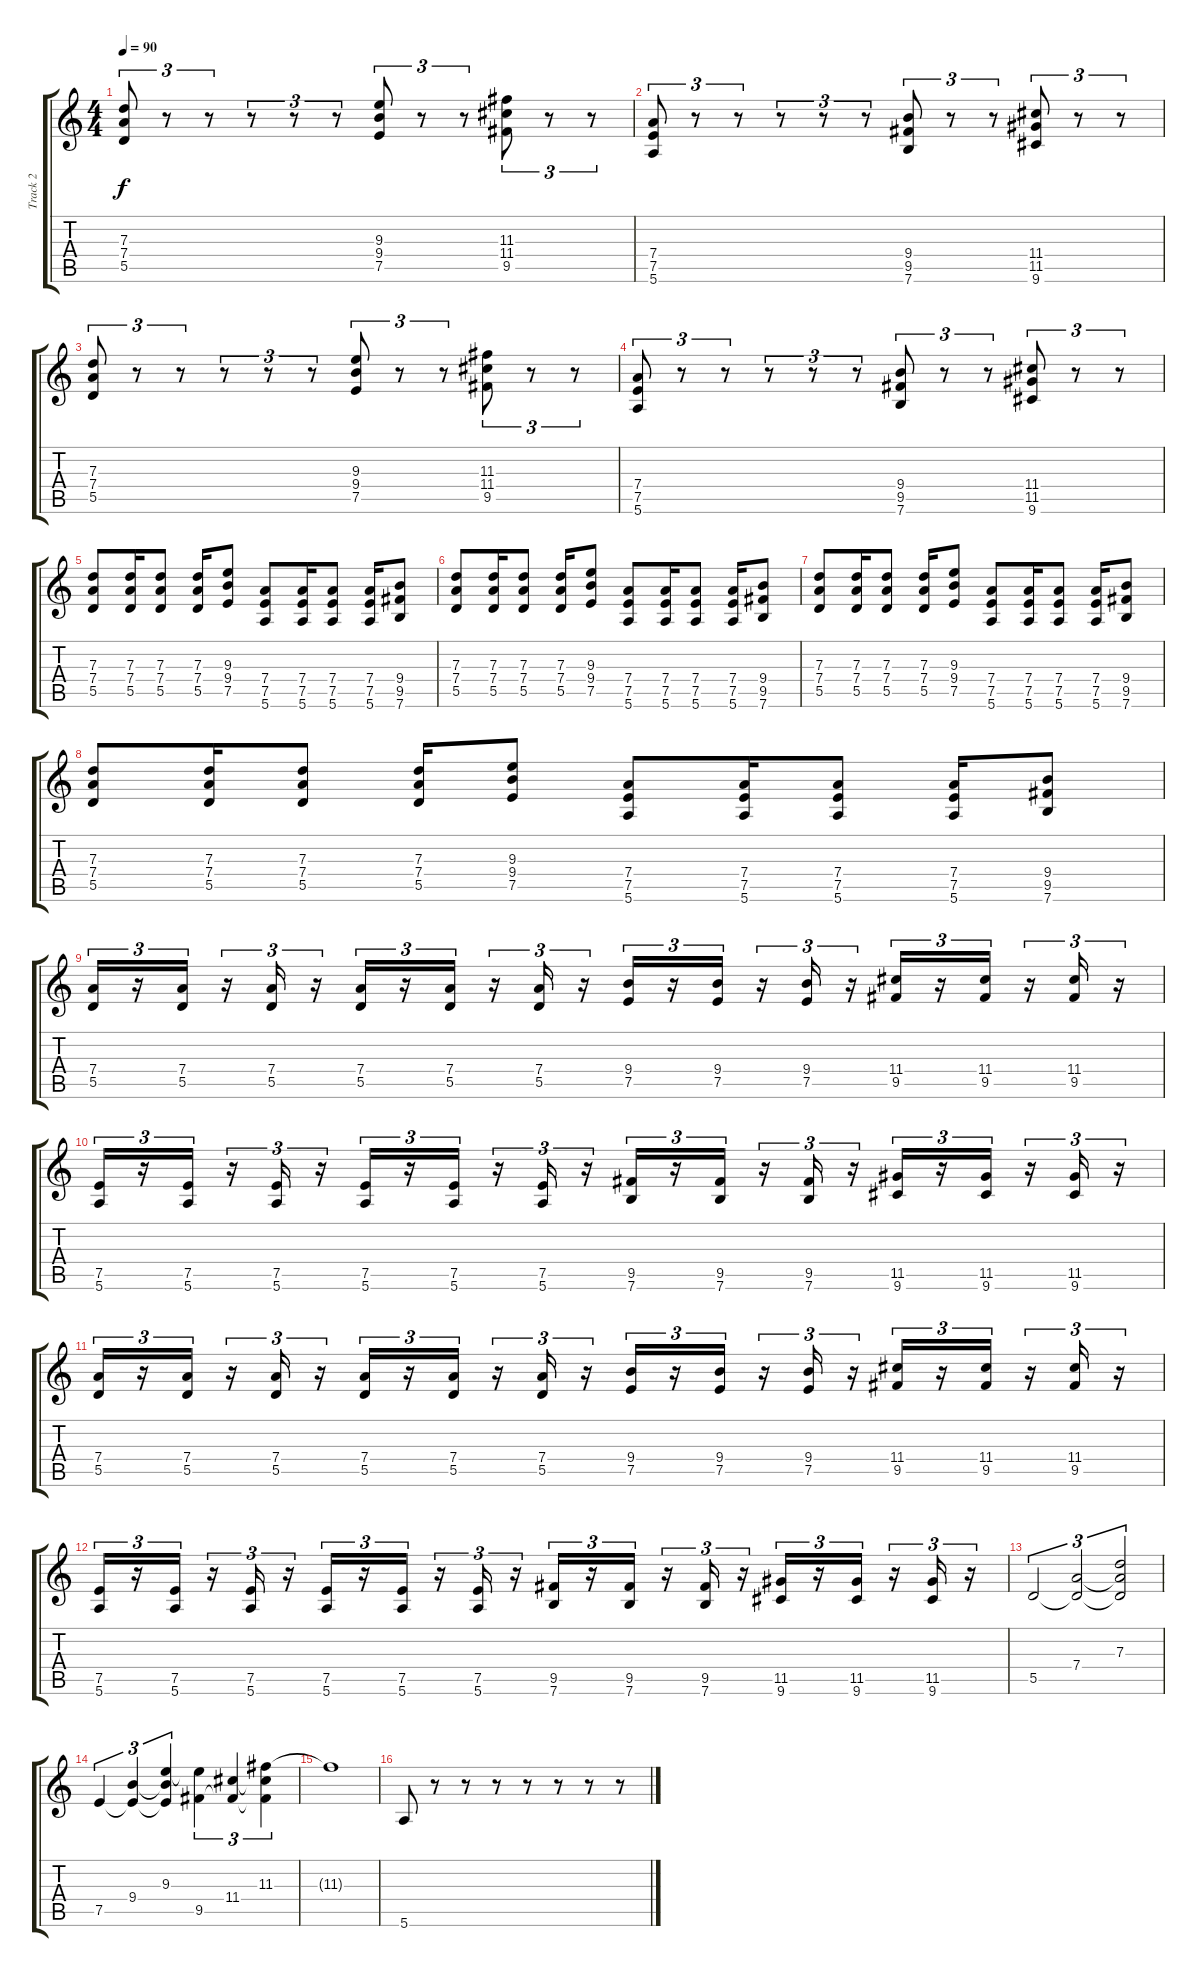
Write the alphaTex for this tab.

\track ("Track 2" "Track 2") {instrument overdrivenguitar}
\staff {score tabs}
\tuning (E4 B3 G3 D3 A2 E2) {hide}
\ts (4 4)
\tempo 90
\clef g2
\ks c
(7.3 7.4 5.5).8{tu (3 2) dy f} r.8{tu (3 2)} r.8{tu (3 2)} r.8{tu (3 2)} r.8{tu (3 2)} r.8{tu (3 2)} (9.3 9.4 7.5).8{tu (3 2)} r.8{tu (3 2)} r.8{tu (3 2)} (11.3 11.4 9.5).8{tu (3 2)} r.8{tu (3 2)} r.8{tu (3 2)} |
(7.4 7.5 5.6).8{tu (3 2)} r.8{tu (3 2)} r.8{tu (3 2)} r.8{tu (3 2)} r.8{tu (3 2)} r.8{tu (3 2)} (9.4 9.5 7.6).8{tu (3 2)} r.8{tu (3 2)} r.8{tu (3 2)} (11.4 11.5 9.6).8{tu (3 2)} r.8{tu (3 2)} r.8{tu (3 2)} |
(7.3 7.4 5.5).8{tu (3 2)} r.8{tu (3 2)} r.8{tu (3 2)} r.8{tu (3 2)} r.8{tu (3 2)} r.8{tu (3 2)} (9.3 9.4 7.5).8{tu (3 2)} r.8{tu (3 2)} r.8{tu (3 2)} (11.3 11.4 9.5).8{tu (3 2)} r.8{tu (3 2)} r.8{tu (3 2)} |
(7.4 7.5 5.6).8{tu (3 2)} r.8{tu (3 2)} r.8{tu (3 2)} r.8{tu (3 2)} r.8{tu (3 2)} r.8{tu (3 2)} (9.4 9.5 7.6).8{tu (3 2)} r.8{tu (3 2)} r.8{tu (3 2)} (11.4 11.5 9.6).8{tu (3 2)} r.8{tu (3 2)} r.8{tu (3 2)} |
(7.3 7.4 5.5).8 (7.3 7.4 5.5).16 (7.3 7.4 5.5).8 (7.3 7.4 5.5).16 (9.3 9.4 7.5).8 (7.4 7.5 5.6).8 (7.4 7.5 5.6).16 (7.4 7.5 5.6).8 (7.4 7.5 5.6).16 (9.4 9.5 7.6).8 |
(7.3 7.4 5.5).8 (7.3 7.4 5.5).16 (7.3 7.4 5.5).8 (7.3 7.4 5.5).16 (9.3 9.4 7.5).8 (7.4 7.5 5.6).8 (7.4 7.5 5.6).16 (7.4 7.5 5.6).8 (7.4 7.5 5.6).16 (9.4 9.5 7.6).8 |
(7.3 7.4 5.5).8 (7.3 7.4 5.5).16 (7.3 7.4 5.5).8 (7.3 7.4 5.5).16 (9.3 9.4 7.5).8 (7.4 7.5 5.6).8 (7.4 7.5 5.6).16 (7.4 7.5 5.6).8 (7.4 7.5 5.6).16 (9.4 9.5 7.6).8 |
(7.3 7.4 5.5).8 (7.3 7.4 5.5).16 (7.3 7.4 5.5).8 (7.3 7.4 5.5).16 (9.3 9.4 7.5).8 (7.4 7.5 5.6).8 (7.4 7.5 5.6).16 (7.4 7.5 5.6).8 (7.4 7.5 5.6).16 (9.4 9.5 7.6).8 |
(7.4 5.5).16{tu (3 2)} r.16{tu (3 2)} (7.4 5.5).16{tu (3 2)} r.16{tu (3 2)} (7.4 5.5).16{tu (3 2)} r.16{tu (3 2)} (7.4 5.5).16{tu (3 2)} r.16{tu (3 2)} (7.4 5.5).16{tu (3 2)} r.16{tu (3 2)} (7.4 5.5).16{tu (3 2)} r.16{tu (3 2)} (9.4 7.5).16{tu (3 2)} r.16{tu (3 2)} (9.4 7.5).16{tu (3 2)} r.16{tu (3 2)} (9.4 7.5).16{tu (3 2)} r.16{tu (3 2)} (11.4 9.5).16{tu (3 2)} r.16{tu (3 2)} (11.4 9.5).16{tu (3 2)} r.16{tu (3 2)} (11.4 9.5).16{tu (3 2)} r.16{tu (3 2)} |
(7.5 5.6).16{tu (3 2)} r.16{tu (3 2)} (7.5 5.6).16{tu (3 2)} r.16{tu (3 2)} (7.5 5.6).16{tu (3 2)} r.16{tu (3 2)} (7.5 5.6).16{tu (3 2)} r.16{tu (3 2)} (7.5 5.6).16{tu (3 2)} r.16{tu (3 2)} (7.5 5.6).16{tu (3 2)} r.16{tu (3 2)} (9.5 7.6).16{tu (3 2)} r.16{tu (3 2)} (9.5 7.6).16{tu (3 2)} r.16{tu (3 2)} (9.5 7.6).16{tu (3 2)} r.16{tu (3 2)} (11.5 9.6).16{tu (3 2)} r.16{tu (3 2)} (11.5 9.6).16{tu (3 2)} r.16{tu (3 2)} (11.5 9.6).16{tu (3 2)} r.16{tu (3 2)} |
(7.4 5.5).16{tu (3 2)} r.16{tu (3 2)} (7.4 5.5).16{tu (3 2)} r.16{tu (3 2)} (7.4 5.5).16{tu (3 2)} r.16{tu (3 2)} (7.4 5.5).16{tu (3 2)} r.16{tu (3 2)} (7.4 5.5).16{tu (3 2)} r.16{tu (3 2)} (7.4 5.5).16{tu (3 2)} r.16{tu (3 2)} (9.4 7.5).16{tu (3 2)} r.16{tu (3 2)} (9.4 7.5).16{tu (3 2)} r.16{tu (3 2)} (9.4 7.5).16{tu (3 2)} r.16{tu (3 2)} (11.4 9.5).16{tu (3 2)} r.16{tu (3 2)} (11.4 9.5).16{tu (3 2)} r.16{tu (3 2)} (11.4 9.5).16{tu (3 2)} r.16{tu (3 2)} |
(7.5 5.6).16{tu (3 2)} r.16{tu (3 2)} (7.5 5.6).16{tu (3 2)} r.16{tu (3 2)} (7.5 5.6).16{tu (3 2)} r.16{tu (3 2)} (7.5 5.6).16{tu (3 2)} r.16{tu (3 2)} (7.5 5.6).16{tu (3 2)} r.16{tu (3 2)} (7.5 5.6).16{tu (3 2)} r.16{tu (3 2)} (9.5 7.6).16{tu (3 2)} r.16{tu (3 2)} (9.5 7.6).16{tu (3 2)} r.16{tu (3 2)} (9.5 7.6).16{tu (3 2)} r.16{tu (3 2)} (11.5 9.6).16{tu (3 2)} r.16{tu (3 2)} (11.5 9.6).16{tu (3 2)} r.16{tu (3 2)} (11.5 9.6).16{tu (3 2)} r.16{tu (3 2)} |
5.5.2{tu (3 2)} (7.4 5.5{t}).2{tu (3 2)} (7.3 7.4{t} 5.5{t}).2{tu (3 2)} |
7.5.4{tu (3 2)} (9.4 7.5{t}).4{tu (3 2)} (9.3 9.4{t} 7.5{t}).4{tu (3 2)} (9.3{t} 9.5).4{tu (3 2)} (11.4 9.5{t}).4{tu (3 2)} (11.3 11.4{t} 9.5{t}).4{tu (3 2)} |
11.3{t}.1 |
5.6.8 r.8 r.8 r.8 r.8 r.8 r.8 r.8
